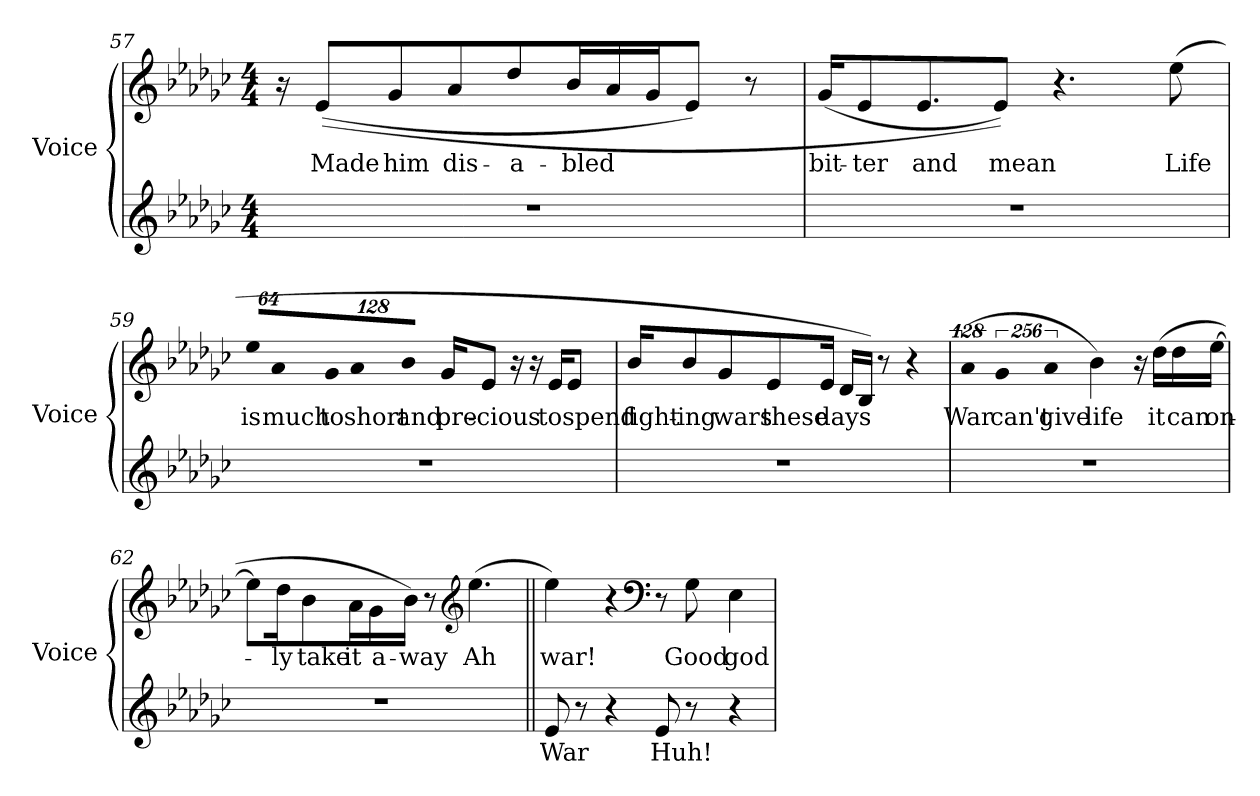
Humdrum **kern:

**kern	**text	**kern	**text
*part2	*part2	*part1	*part1
*staff2	*staff2	*staff1	*staff1
*I"Voice	*	*I"Voice	*
*I'Voice	*	*I'Voice	*
!!LO:LB:g=z
*clefG2	*	*clefG2	*
*k[b-e-a-d-g-c-]	*	*k[b-e-a-d-g-c-]	*
*e-:	*	*e-:	*
*M4/4	*	*M4/4	*
=57	=57	=57	=57
1r	.	16r	.
!	!	!	!LO:LY:b:color=#000000
.	.	((8e-i/L	Made
!	!	!	!LO:LY:b:color=#000000
.	.	8g-i/	him
!	!	!	!LO:LY:b:color=#000000
.	.	8a-i/	dis-
!	!	!	!LO:LY:b:color=#000000
.	.	8dd-i/	-a-
!	!	!	!LO:LY:b:color=#000000
.	.	16b-i/L	-bled
.	.	16a-i/	.
.	.	16g-i/J	.
.	.	8e-i/J)	.
.	.	8r	.
=58	=58	=58	=58
!	!	!	!LO:LY:b:color=#000000
1r	.	(16g-i/KL	bit-
!	!	!	!LO:LY:b:color=#000000
.	.	8e-i/	-ter
!	!	!	!LO:LY:b:color=#000000
.	.	8.e-i/	and
!	!	!	!LO:LY:b:color=#000000
.	.	8e-i/J))	mean
.	.	4.r	.
!	!	!	!LO:LY:b:color=#000000
.	.	(8ee-i\	Life
=59	=59	=59	=59
*	*	*Xbrackettup	*
!	!	!LO:N:vis=8	!
!	!	!	!LO:LY:b:color=#000000
1r	.	512%51ee-i/L	is
!	!	!LO:N:vis=8	!
!	!	!	!LO:LY:b:color=#000000
.	.	512%51a-i/	much
!	!	!LO:N:vis=8	!
!	!	!	!LO:LY:b:color=#000000
.	.	1024%103g-i/	to
!	!	!LO:N:vis=8	!
!	!	!	!LO:LY:b:color=#000000
.	.	512%51a-i/	short
!	!	!LO:N:vis=8	!
!	!	!	!LO:LY:b:color=#000000
.	.	1024%103b-i/J	and
!	!	!	!LO:LY:b:color=#000000
.	.	16g-i/KL	pre-
!	!	!	!LO:LY:b:color=#000000
.	.	8e-i/J	-cious
.	.	16r	.
.	.	16r	.
!	!	!	!LO:LY:b:color=#000000
.	.	16e-i/KL	to
!	!	!	!LO:LY:b:color=#000000
.	.	8e-i/J	spend
!!LO:LB:g=z
=60	=60	=60	=60
!	!	!	!LO:LY:b:color=#000000
1r	.	16b-i/KL	fight-
!	!	!	!LO:LY:b:color=#000000
.	.	8b-i/	-ing
!	!	!	!LO:LY:b:color=#000000
.	.	8g-i/	wars
!	!	!	!LO:LY:b:color=#000000
.	.	8e-i/	these
!	!	!	!LO:LY:b:color=#000000
.	.	16e-i/Jk	days
.	.	16d-i/LL	.
.	.	16B-i/JJ)	.
.	.	8r	.
.	.	4r	.
=61	=61	=61	=61
*	*	*brackettup	*
!	!	!LO:N:vis=4	!
!	!	!	!LO:LY:b:color=#000000
1r	.	(512%85a-i/	War
!	!	!LO:N:vis=4	!
!	!	!	!LO:LY:b:color=#000000
.	.	1024%171g-i/	can't
!	!	!LO:N:vis=4	!
!	!	!	!LO:LY:b:color=#000000
.	.	1024%171a-i/	give
!	!	!	!LO:LY:b:color=#000000
.	.	4b-i\)	life
.	.	16r	.
!	!	!	!LO:LY:b:color=#000000
.	.	(16dd-i\LL	it
!	!	!	!LO:LY:b:color=#000000
.	.	16dd-i\	can
!	!	!	!LO:LY:b:color=#000000
.	.	[16ee-i\JJ	on-
=62	=62	=62	=62
1r	.	8ee-i\L]	.
!	!	!	!LO:LY:b:color=#000000
.	.	16dd-i\k	-ly
!	!	!	!LO:LY:b:color=#000000
.	.	8b-i\	take
!	!	!	!LO:LY:b:color=#000000
.	.	16a-i\L	it
!	!	!	!LO:LY:b:color=#000000
.	.	16g-i\	a-
!	!	!	!LO:LY:b:color=#000000
.	.	16b-i\JJ)	-way
.	.	8r	.
*	*	*clefG2	*
!	!	!	!LO:LY:b:color=#000000
.	.	(4.ee-i\	Ah
!!LO:PB:g=z
=63||	=63||	=63||	=63||
!	!LO:LY:b:color=#000000	!	!
!	!	!	!LO:LY:b:color=#000000
8e-i/	War	4ee-i\)	war!
8r	.	.	.
4r	.	4r	.
*	*	*clefF4	*
!	!LO:LY:b:color=#000000	!	!
8e-i/	Huh!	8r	.
!	!	!	!LO:LY:b:color=#000000
8r	.	8G-i\	Good
!	!	!	!LO:LY:b:color=#000000
4r	.	4E-i\	god
=	=	=	=
*-	*-	*-	*-
